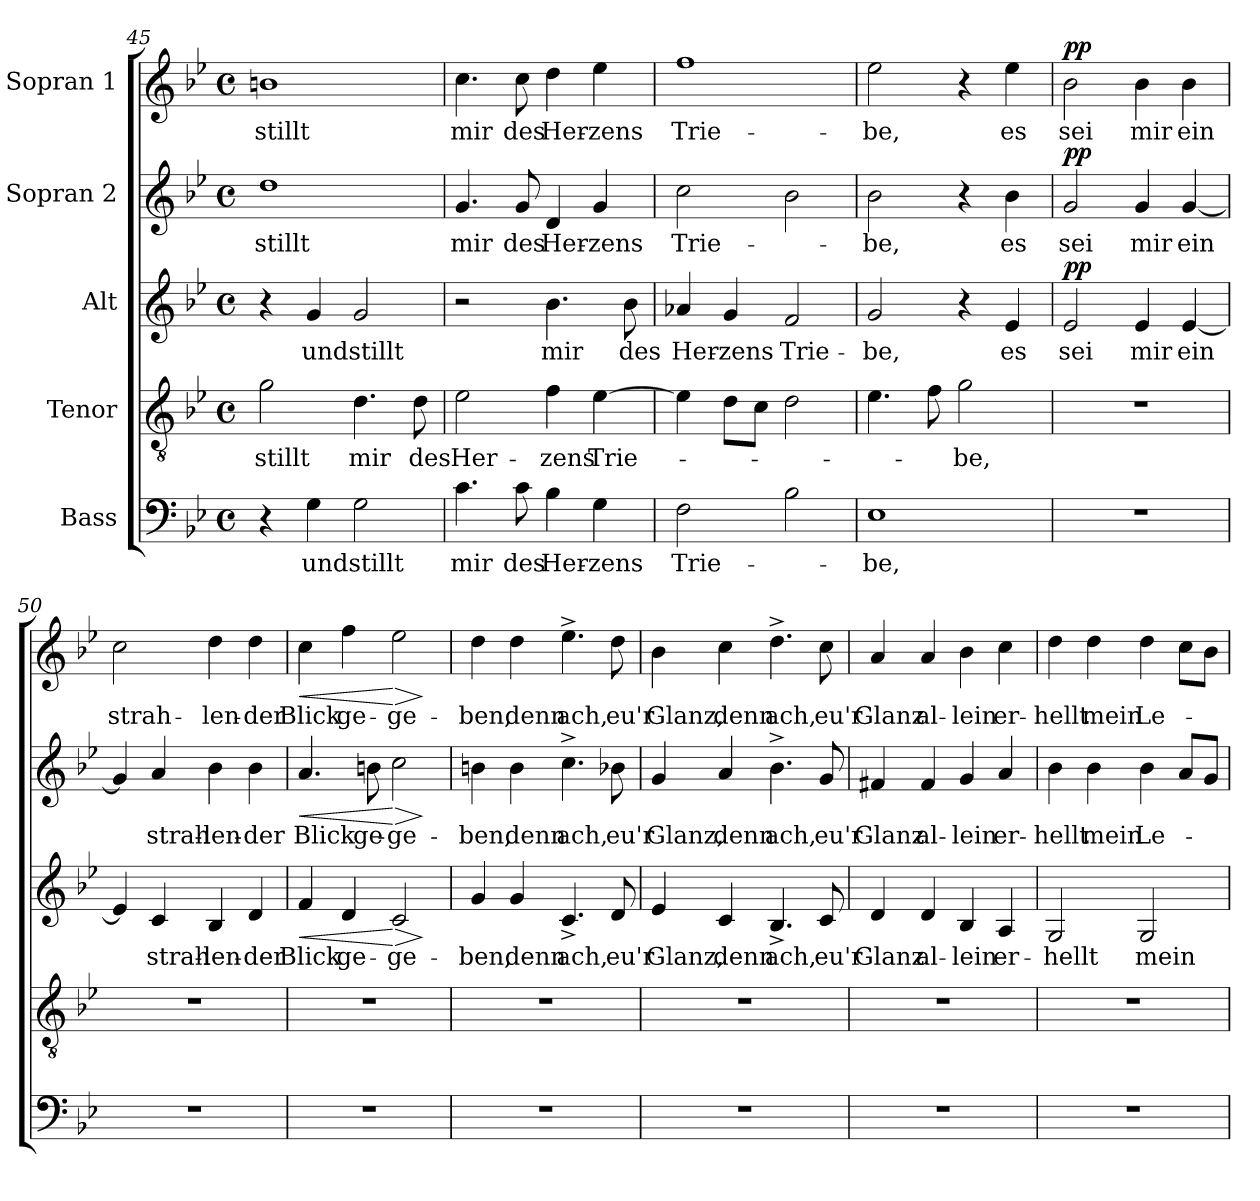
**kern	**text	**kern	**text	**kern	**text	**dynam	**kern	**text	**dynam	**kern	**text	**dynam
*part5	*part5	*part4	*part4	*part3	*part3	*part3	*part2	*part2	*part2	*part1	*part1	*part1
*staff5	*staff5	*staff4	*staff4	*staff3	*staff3	*staff3	*staff2	*staff2	*staff2	*staff1	*staff1	*staff1
*I"Bass	*	*I"Tenor	*	*I"Alt	*	*	*I"Sopran 2	*	*	*I"Sopran 1	*	*
*clefF4	*	*clefGv2	*	*clefG2	*	*	*clefG2	*	*	*clefG2	*	*
*k[b-e-]	*	*k[b-e-]	*	*k[b-e-]	*	*	*k[b-e-]	*	*	*k[b-e-]	*	*
*B-:	*	*B-:	*	*B-:	*	*	*B-:	*	*	*B-:	*	*
*M4/4	*	*M4/4	*	*M4/4	*	*	*M4/4	*	*	*M4/4	*	*
*met(c)	*	*met(c)	*	*met(c)	*	*	*met(c)	*	*	*met(c)	*	*
=45	=45	=45	=45	=45	=45	=45	=45	=45	=45	=45	=45	=45
4r	.	2g\	stillt	4r	.	.	1dd	stillt	.	1bn	stillt	.
4G\	und	.	.	4g/	und	.	.	.	.	.	.	.
2G\	stillt	4.d\	mir	2g/	stillt	.	.	.	.	.	.	.
.	.	8d\	des	.	.	.	.	.	.	.	.	.
=46	=46	=46	=46	=46	=46	=46	=46	=46	=46	=46	=46	=46
4.c\	mir	2e-\	Her-	2r	.	.	4.g/	mir	.	4.cc\	mir	.
8c\	des	.	.	.	.	.	8g/	des	.	8cc\	des	.
4B-\	Her-	4f\	-zens	4.b-\	mir	.	4d/	Her-	.	4dd\	Her-	.
4G\	-zens	[4e-\	Trie-	.	.	.	4g/	-zens	.	4ee-\	-zens	.
.	.	.	.	8b-\	des	.	.	.	.	.	.	.
=47	=47	=47	=47	=47	=47	=47	=47	=47	=47	=47	=47	=47
2F\	Trie-	4e-\]	.	4a-X/	Her-	.	2cc\	Trie-	.	1ff	Trie-	.
.	.	8d\L	.	4g/	-zens	.	.	.	.	.	.	.
.	.	8c\J	.	.	.	.	.	.	.	.	.	.
2B-\	.	2d\	.	2f/	Trie-	.	2b-\	.	.	.	.	.
=48	=48	=48	=48	=48	=48	=48	=48	=48	=48	=48	=48	=48
1E-	-be,	4.e-\	.	2g/	-be,	.	2b-\	be,	.	2ee-\	-be,	.
.	.	8f\	.	.	.	.	.	.	.	.	.	.
.	.	2g\	-be,	4r	.	.	4r	.	.	4r	.	.
.	.	.	.	4e-/	es	.	4b-\	es	.	4ee-\	es	.
=49	=49	=49	=49	=49	=49	=49	=49	=49	=49	=49	=49	=49
!	!	!	!	!	!	!LO:DY:a	!	!	!LO:DY:a	!	!	!LO:DY:a
1r	.	1r	.	2e-/	sei	pp	2g/	sei	pp	2b-\	sei	pp
.	.	.	.	4e-/	mir	.	4g/	mir	.	4b-\	mir	.
.	.	.	.	[4e-/	ein	.	[4g/	ein	.	4b-\	ein	.
!!LO:LB:g=z
=50	=50	=50	=50	=50	=50	=50	=50	=50	=50	=50	=50	=50
1r	.	1r	.	4e-/]	.	.	4g/]	.	.	2cc\	strah-	.
.	.	.	.	4c/	strah-	.	4a/	strah-	.	.	.	.
.	.	.	.	4B-/	-len-	.	4b-\	-len-	.	4dd\	-len-	.
.	.	.	.	4d/	-der	.	4b-\	-der	.	4dd\	-der	.
=51	=51	=51	=51	=51	=51	=51	=51	=51	=51	=51	=51	=51
!	!	!	!	!	!	!LO:HP:b	!	!	!LO:HP:b	!	!	!LO:HP:b
1r	.	1r	.	4f/	Blick	<	4.a/	Blick	<	4cc\	Blick	<
.	.	.	.	4d/	ge-	.	.	.	.	4ff\	ge-	.
.	.	.	.	.	.	.	8bn\	ge-	.	.	.	.
!	!	!	!	!	!	!LO:HP:n=1:b	!	!	!LO:HP:n=1:b	!	!	!LO:HP:n=1:b
.	.	.	.	2c/	-ge-	[ >	2cc\	-ge-	[ >	2ee-\	-ge-	[ >
.	.	.	.	.	.	]	.	.	]	.	.	]
=52	=52	=52	=52	=52	=52	=52	=52	=52	=52	=52	=52	=52
1r	.	1r	.	4g/	-ben,	.	4bn\	-ben,	.	4dd\	-ben,	.
.	.	.	.	4g/	denn	.	4b\	denn	.	4dd\	denn	.
.	.	.	.	4.c^/	ach,	.	4.cc^\	ach,	.	4.ee-^\	ach,	.
.	.	.	.	8d/	eu'r	.	8b-X\	eu'r	.	8dd\	eu'r	.
=53	=53	=53	=53	=53	=53	=53	=53	=53	=53	=53	=53	=53
1r	.	1r	.	4e-/	Glanz,	.	4g/	Glanz,	.	4b-\	Glanz,	.
.	.	.	.	4c/	denn	.	4a/	denn	.	4cc\	denn	.
.	.	.	.	4.B-^/	ach,	.	4.b-^\	ach,	.	4.dd^\	ach,	.
.	.	.	.	8c/	eu'r	.	8g/	eu'r	.	8cc\	eu'r	.
=54	=54	=54	=54	=54	=54	=54	=54	=54	=54	=54	=54	=54
1r	.	1r	.	4d/	Glanz	.	4f#X/	Glanz	.	4a/	Glanz	.
.	.	.	.	4d/	al-	.	4f#/	al-	.	4a/	al-	.
.	.	.	.	4B-/	-lein	.	4g/	-lein	.	4b-\	-lein	.
.	.	.	.	4A/	er-	.	4a/	er-	.	4cc\	er-	.
=55	=55	=55	=55	=55	=55	=55	=55	=55	=55	=55	=55	=55
1r	.	1r	.	2G/	-hellt	.	4b-\	-hellt	.	4dd\	-hellt	.
.	.	.	.	.	.	.	4b-\	mein	.	4dd\	mein	.
.	.	.	.	2G/	mein	.	4b-\	Le-	.	4dd\	Le-	.
.	.	.	.	.	.	.	8a/L	.	.	8cc\L	.	.
.	.	.	.	.	.	.	8g/J	.	.	8b-\J	.	.
=	=	=	=	=	=	=	=	=	=	=	=	=
*-	*-	*-	*-	*-	*-	*-	*-	*-	*-	*-	*-	*-
